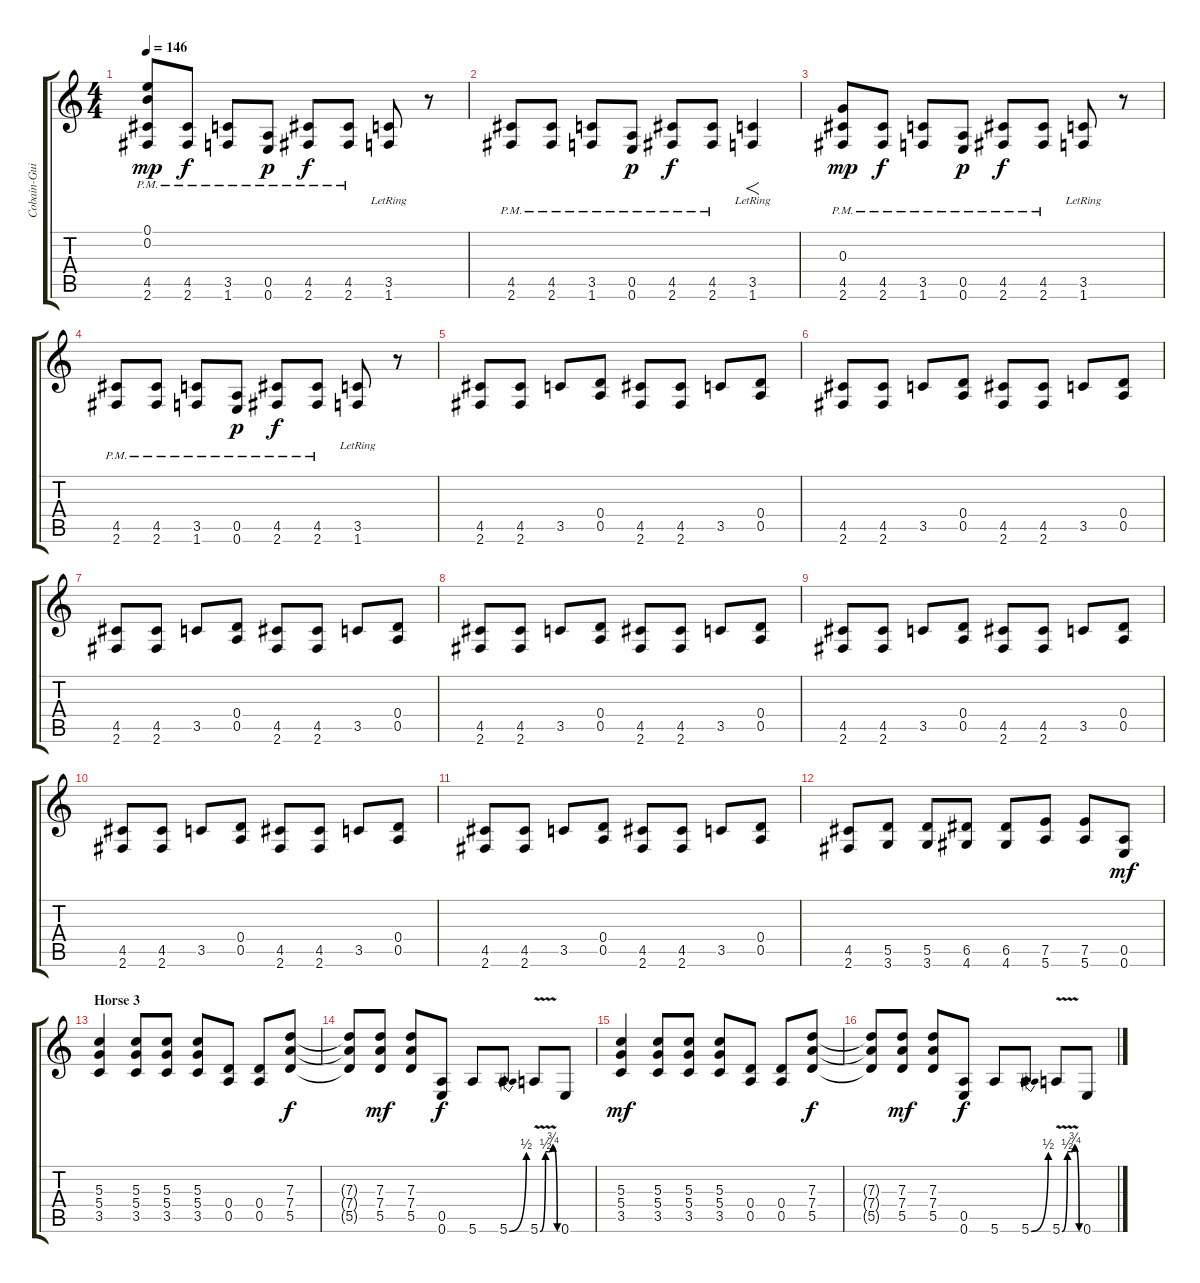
\track ("Cobain-Guitar" "Cobain-Gui") {instrument distortionguitar}
\staff {score tabs}
\tuning (E4 B3 G3 D3 A2 E2) {hide}
\ts (4 4)
\tempo 146
\clef g2
\ks c
(0.1 0.2 4.5{pm} 2.6{pm}).8{dy mp} (4.5{pm} 2.6{pm}).8{dy f} (3.5{pm} 1.6{pm}).8 (0.5{pm} 0.6{pm}).8{dy p} (4.5{pm} 2.6{pm}).8{dy f} (4.5{pm} 2.6{pm}).8 (3.5{lr} 1.6{lr}).8 r.8 |
(4.5{pm} 2.6{pm}).8 (4.5{pm} 2.6{pm}).8 (3.5{pm} 1.6{pm}).8 (0.5{pm} 0.6{pm}).8{dy p} (4.5{pm} 2.6{pm}).8{dy f} (4.5{pm} 2.6{pm}).8 (3.5{lr} 1.6{lr}).4{f} |
(0.3 4.5{pm} 2.6{pm}).8{dy mp} (4.5{pm} 2.6{pm}).8{dy f} (3.5{pm} 1.6{pm}).8 (0.5{pm} 0.6{pm}).8{dy p} (4.5{pm} 2.6{pm}).8{dy f} (4.5{pm} 2.6{pm}).8 (3.5{lr} 1.6{lr}).8 r.8 |
(4.5{pm} 2.6{pm}).8 (4.5{pm} 2.6{pm}).8 (3.5{pm} 1.6{pm}).8 (0.5{pm} 0.6{pm}).8{dy p} (4.5{pm} 2.6{pm}).8{dy f} (4.5{pm} 2.6{pm}).8 (3.5{lr} 1.6{lr}).8 r.8 |
(4.5 2.6).8 (4.5 2.6).8 3.5.8 (0.4 0.5).8 (4.5 2.6).8 (4.5 2.6).8 3.5.8 (0.4 0.5).8 |
(4.5 2.6).8 (4.5 2.6).8 3.5.8 (0.4 0.5).8 (4.5 2.6).8 (4.5 2.6).8 3.5.8 (0.4 0.5).8 |
(4.5 2.6).8 (4.5 2.6).8 3.5.8 (0.4 0.5).8 (4.5 2.6).8 (4.5 2.6).8 3.5.8 (0.4 0.5).8 |
(4.5 2.6).8 (4.5 2.6).8 3.5.8 (0.4 0.5).8 (4.5 2.6).8 (4.5 2.6).8 3.5.8 (0.4 0.5).8 |
(4.5 2.6).8 (4.5 2.6).8 3.5.8 (0.4 0.5).8 (4.5 2.6).8 (4.5 2.6).8 3.5.8 (0.4 0.5).8 |
(4.5 2.6).8 (4.5 2.6).8 3.5.8 (0.4 0.5).8 (4.5 2.6).8 (4.5 2.6).8 3.5.8 (0.4 0.5).8 |
(4.5 2.6).8 (4.5 2.6).8 3.5.8 (0.4 0.5).8 (4.5 2.6).8 (4.5 2.6).8 3.5.8 (0.4 0.5).8 |
(4.5 2.6).8 (5.5 3.6).8 (5.5 3.6).8 (6.5 4.6).8 (6.5 4.6).8 (7.5 5.6).8 (7.5 5.6).8 (0.5 0.6).8{dy mf} |
\section ("" "Horse 3")
(5.3 5.4 3.5).4 (5.3 5.4 3.5).8 (5.3 5.4 3.5).8 (5.3 5.4 3.5).8 (0.4 0.5).8 (0.4 0.5).8 (7.3 7.4 5.5).8{dy f} |
(7.3{t} 7.4{t} 5.5{t}).8 (7.3 7.4 5.5).8{dy mf} (7.3 7.4 5.5).8 (0.5 0.6).8{dy f} 5.6.8 5.6{be (bend 0 0 60 2)}.8 5.6{be (custom 0 0 19 2 30 2 45 3 60 0) v}.8 0.6.8 |
(5.3 5.4 3.5).4{dy mf} (5.3 5.4 3.5).8 (5.3 5.4 3.5).8 (5.3 5.4 3.5).8 (0.4 0.5).8 (0.4 0.5).8 (7.3 7.4 5.5).8{dy f} |
(7.3{t} 7.4{t} 5.5{t}).8 (7.3 7.4 5.5).8{dy mf} (7.3 7.4 5.5).8 (0.5 0.6).8{dy f} 5.6.8 5.6{be (bend 0 0 60 2)}.8 5.6{be (custom 0 0 19 2 30 2 45 3 60 0) v}.8 0.6.8
